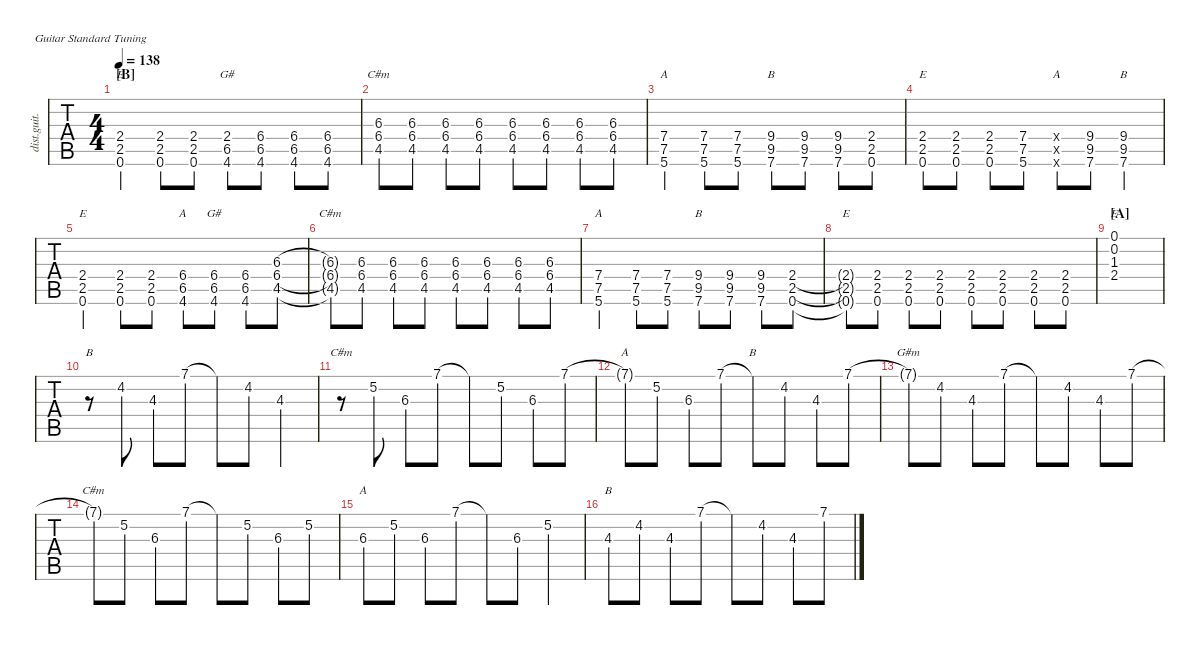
\defaultSystemsLayout 4
\hideDynamics
\bracketExtendMode nobrackets
\track ("Distortion Guitar" "dist.guit.") {defaultSystemsLayout 4 instrument distortionguitar}
\staff {tabs}
\tuning (E4 B3 G3 D3 A2 E2)
\chord ("B" x x x x x x)
\chord ("E" x x x 2 2 0) {showdiagram false showfingering false barre 2}
\chord ("G#" x x x 6 6 4) {firstfret 4 showdiagram false showfingering false}
\chord ("C#m" x x 6 6 4 x) {firstfret 4 showdiagram false showfingering false}
\chord ("A" x x x 7 7 5) {firstfret 5 showdiagram false showfingering false}
\chord ("B" x x x 9 9 7) {firstfret 7 showdiagram false showfingering false}
\chord ("G#" x x x 2 6 4) {firstfret 2 showdiagram false showfingering false}
\chord ("A" x x x x x x)
\chord ("E" 0 0 1 2 x x) {showdiagram false showfingering false}
\chord ("C#m" x x x x x x)
\chord ("B" 7 x x x x x) {firstfret 7 showdiagram false showfingering false}
\chord ("G#m" 7 x x x x x) {firstfret 7 showdiagram false showfingering false}
\chord ("C#m" 7 x x x x x) {firstfret 7 showdiagram false showfingering false}
\chord ("A" 7 x x x x x) {firstfret 7 showdiagram false showfingering false}
\chord ("A" x x x 2 6 4) {firstfret 2 showdiagram false showfingering false}
\chord ("A" x x 6 x x x) {firstfret 6 showdiagram false showfingering false}
\chord ("B" x x 4 x x x) {showdiagram false showfingering false}
\ts (4 4)
\section ("B" "")
\tempo 138
\clef g2
\ks c
(2.4 2.5 0.6).4{ch "E" dy mf} (2.4 2.5 0.6).8 (2.4 2.5 0.6).8 (2.4 6.5{acc #} 4.6{acc #}).8{ch "G#"} (6.4{acc #} 6.5{acc #} 4.6{acc #}).8 (6.4{acc #} 6.5{acc #} 4.6{acc #}).8 (6.4{acc #} 6.5{acc #} 4.6{acc #}).8 |
(6.3{acc #} 6.4{acc #} 4.5{acc #}).8{ch "C#m"} (6.3{acc #} 6.4{acc #} 4.5{acc #}).8 (6.3{acc #} 6.4{acc #} 4.5{acc #}).8 (6.3{acc #} 6.4{acc #} 4.5{acc #}).8 (6.3{acc #} 6.4{acc #} 4.5{acc #}).8 (6.3{acc #} 6.4{acc #} 4.5{acc #}).8 (6.3{acc #} 6.4{acc #} 4.5{acc #}).8 (6.3{acc #} 6.4{acc #} 4.5{acc #}).8 |
(7.4 7.5 5.6).4{ch "A"} (7.4 7.5 5.6).8 (7.4 7.5 5.6).8 (7.6 9.5{acc #} 9.4).8{ch "B"} (7.6 9.5{acc #} 9.4).8 (7.6 9.5{acc #} 9.4).8 (2.4 2.5 0.6).8 |
(2.4 2.5 0.6).8{ch "E"} (0.6 2.5 2.4).8 (2.4 2.5 0.6).8 (5.6 7.5 7.4).8 (0.4{x} 0.5{x} 0.6{x}).8{ch "A"} (7.6 9.5{acc #} 9.4).8 (9.4{st} 9.5{st acc #} 7.6{st}).4{ch "B"} |
(2.4 2.5 0.6).4{ch "E"} (2.4 2.5 0.6).8 (2.4 2.5 0.6).8 (6.4{acc #} 6.5{acc #} 4.6{acc #}).8{ch "A"} (6.4{acc #} 6.5{acc #} 4.6{acc #}).8{ch "G#"} (6.4{acc #} 6.5{acc #} 4.6{acc #}).8 (6.3{acc #} 6.4{acc #} 4.5{acc #}).8 |
(6.3{t acc #} 6.4{t acc #} 4.5{t acc #}).8{ch "C#m"} (6.3{acc #} 6.4{acc #} 4.5{acc #}).8 (6.3{acc #} 6.4{acc #} 4.5{acc #}).8 (6.3{acc #} 6.4{acc #} 4.5{acc #}).8 (6.3{acc #} 6.4{acc #} 4.5{acc #}).8 (6.3{acc #} 6.4{acc #} 4.5{acc #}).8 (6.3{acc #} 6.4{acc #} 4.5{acc #}).8 (6.3{acc #} 6.4{acc #} 4.5{acc #}).8 |
(7.4 7.5 5.6).4{ch "A"} (7.4 7.5 5.6).8 (7.4 7.5 5.6).8 (7.6 9.5{acc #} 9.4).8{ch "B"} (7.6 9.5{acc #} 9.4).8 (7.6 9.5{acc #} 9.4).8 (2.4 2.5 0.6).8 |
(2.4{t} 2.5{t} 0.6{t}).8{ch "E"} (0.6 2.5 2.4).8 (0.6 2.5 2.4).8 (0.6 2.5 2.4).8 (0.6 2.5 2.4).8 (0.6 2.5 2.4).8 (0.6 2.5 2.4).8 (0.6 2.5 2.4).8 |
\section ("A" "")
(0.1 0.2 1.3{acc #} 2.4).1{ch "E" instrument electricguitarclean} |
r.8{ch "B"} 4.2{acc #}.8 4.3.8 7.1.8 7.1{t}.8 4.2{acc #}.8 4.3.4 |
r.8{ch "C#m"} 5.2.8 6.3{acc #}.8 7.1.8 7.1{t}.8 5.2.8 6.3{acc #}.8 7.1.8 |
7.1{t}.8{ch "A"} 5.2.8 6.3{acc #}.8 7.1.8 7.1{t}.8{ch "B"} 4.2{acc #}.8 4.3.8 7.1.8 |
7.1{t}.8{ch "G#m"} 4.2{acc #}.8 4.3.8 7.1.8 7.1{t}.8 4.2{acc #}.8 4.3.8 7.1.8 |
7.1{t}.8{ch "C#m"} 5.2.8 6.3{acc #}.8 7.1.8 7.1{t}.8 5.2.8 6.3{acc #}.8 5.2.8 |
6.3{acc #}.8{ch "A"} 5.2.8 6.3{acc #}.8 7.1.8 7.1{t}.8 6.3{acc #}.8 5.2.4 |
4.3.8{ch "B"} 4.2{acc #}.8 4.3.8 7.1.8 7.1{t}.8 4.2{acc #}.8 4.3.8 7.1.8
